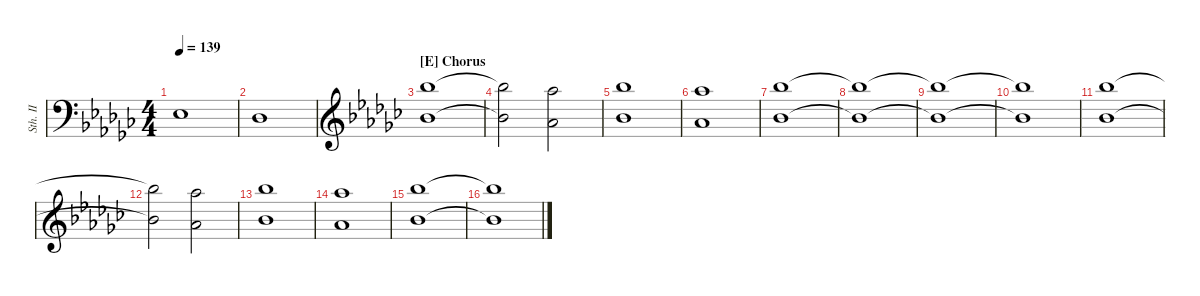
\defaultSystemsLayout 4
\hideDynamics
\bracketExtendMode groupsimilarinstruments
\otherSystemsTrackNameOrientation horizontal
\track ("Synthesizer II" "Sth. II") {multiBarRest instrument synthstrings1}
\staff {score}
\tuning (E4 B3 G3 D3 A2 E2)
\ts (4 4)
\tempo 139
\clef f4
\ks gb
1.4{acc b}.1{dy mf beam Down} |
4.5{acc b}.1{beam Down} |
\section ("E" "Chorus")
\clef g2
(15.3{acc b} 18.1{acc b}).1{beam Down} |
(18.1{t acc b} 15.3{t acc b}).2{beam Down} (13.3{acc b} 16.1{acc b}).2{beam Down} |
(15.3{acc b} 18.1{acc b}).1{beam Down} |
(13.3{acc b} 16.1{acc b}).1{beam Down} |
(15.3{acc b} 18.1{acc b}).1{beam Down} |
(18.1{t acc b} 15.3{t acc b}).1{beam Down} |
(18.1{t acc b} 15.3{t acc b}).1{beam Down} |
(18.1{t acc b} 15.3{t acc b}).1{beam Down} |
(15.3{acc b} 18.1{acc b}).1{beam Down} |
(18.1{t acc b} 15.3{t acc b}).2{beam Down} (13.3{acc b} 16.1{acc b}).2{beam Down} |
(15.3{acc b} 18.1{acc b}).1{beam Down} |
(13.3{acc b} 16.1{acc b}).1{beam Down} |
(15.3{acc b} 18.1{acc b}).1{beam Down} |
(18.1{t acc b} 15.3{t acc b}).1{beam Down}
